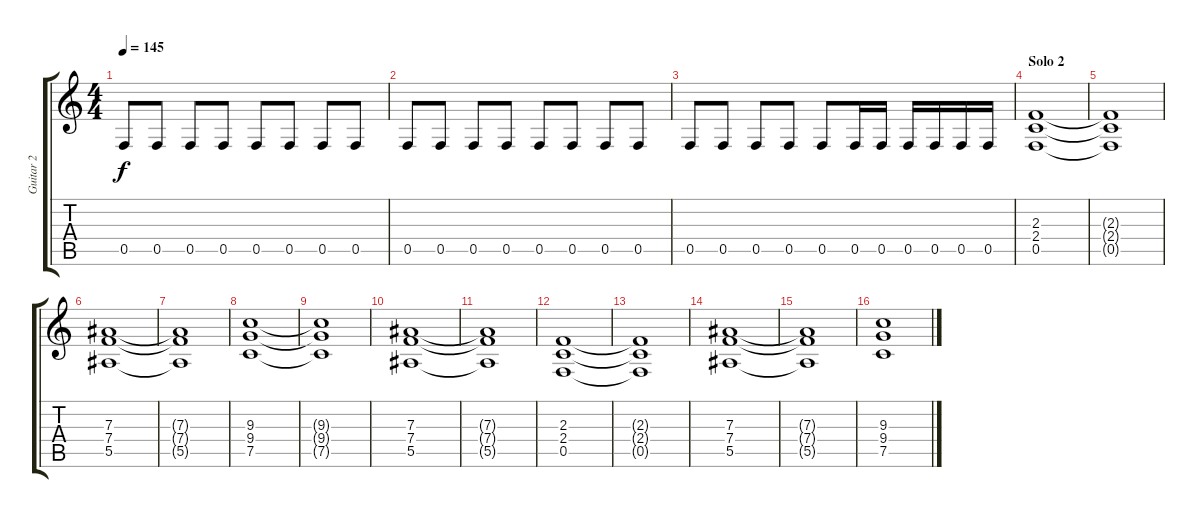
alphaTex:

\track ("Guitar 2" "Guitar 2") {instrument distortionguitar}
\staff {score tabs}
\tuning (C4 G3 Eb3 Bb2 F2 C2) {hide}
\ts (4 4)
\tempo 145
\clef g2
\ks c
0.5.8{dy f} 0.5.8 0.5.8 0.5.8 0.5.8 0.5.8 0.5.8 0.5.8 |
0.5.8 0.5.8 0.5.8 0.5.8 0.5.8 0.5.8 0.5.8 0.5.8 |
0.5.8 0.5.8 0.5.8 0.5.8 0.5.8 0.5.16 0.5.16 0.5.16 0.5.16 0.5.16 0.5.16 |
\section ("" "Solo 2")
(2.3 2.4 0.5).1 |
(2.3{t} 2.4{t} 0.5{t}).1 |
(7.3 7.4 5.5).1 |
(7.3{t} 7.4{t} 5.5{t}).1 |
(9.3 9.4 7.5).1 |
(9.3{t} 9.4{t} 7.5{t}).1 |
(7.3 7.4 5.5).1 |
(7.3{t} 7.4{t} 5.5{t}).1 |
(2.3 2.4 0.5).1 |
(2.3{t} 2.4{t} 0.5{t}).1 |
(7.3 7.4 5.5).1 |
(7.3{t} 7.4{t} 5.5{t}).1 |
(9.3 9.4 7.5).1
